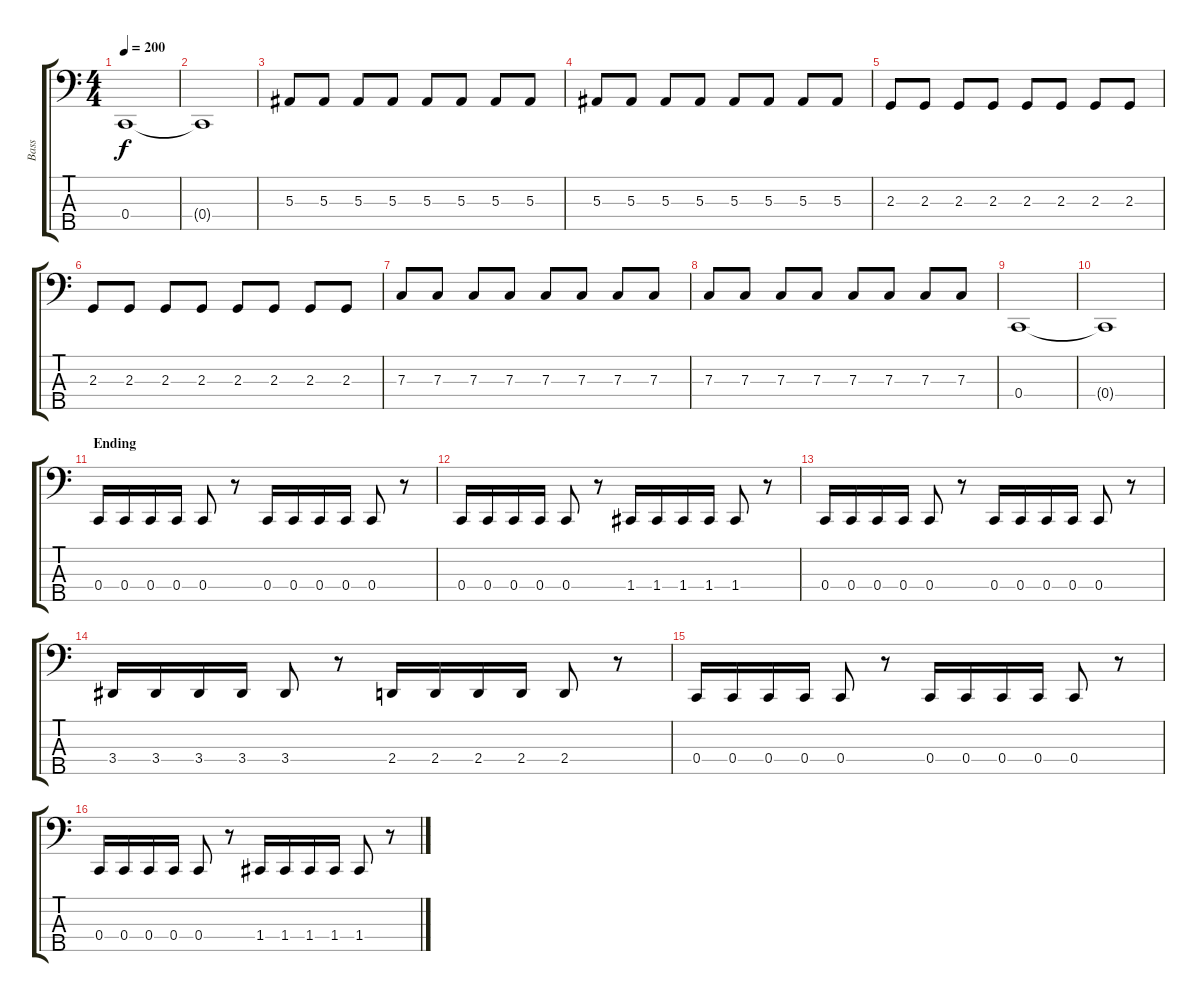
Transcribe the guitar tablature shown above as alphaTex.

\track ("Bass" "Bass") {instrument electricbasspick}
\staff {score tabs}
\tuning (Eb2 Bb1 F1 C1 G0) {hide}
\ts (4 4)
\tempo 200
\clef f4
\ks c
0.4.1{dy f} |
0.4{t}.1 |
5.3.8 5.3.8 5.3.8 5.3.8 5.3.8 5.3.8 5.3.8 5.3.8 |
5.3.8 5.3.8 5.3.8 5.3.8 5.3.8 5.3.8 5.3.8 5.3.8 |
2.3.8 2.3.8 2.3.8 2.3.8 2.3.8 2.3.8 2.3.8 2.3.8 |
2.3.8 2.3.8 2.3.8 2.3.8 2.3.8 2.3.8 2.3.8 2.3.8 |
7.3.8 7.3.8 7.3.8 7.3.8 7.3.8 7.3.8 7.3.8 7.3.8 |
7.3.8 7.3.8 7.3.8 7.3.8 7.3.8 7.3.8 7.3.8 7.3.8 |
0.4.1 |
0.4{t}.1 |
\section ("" "Ending")
0.4.16 0.4.16 0.4.16 0.4.16 0.4.8 r.8 0.4.16 0.4.16 0.4.16 0.4.16 0.4.8 r.8 |
0.4.16 0.4.16 0.4.16 0.4.16 0.4.8 r.8 1.4.16 1.4.16 1.4.16 1.4.16 1.4.8 r.8 |
0.4.16 0.4.16 0.4.16 0.4.16 0.4.8 r.8 0.4.16 0.4.16 0.4.16 0.4.16 0.4.8 r.8 |
3.4.16 3.4.16 3.4.16 3.4.16 3.4.8 r.8 2.4.16 2.4.16 2.4.16 2.4.16 2.4.8 r.8 |
0.4.16 0.4.16 0.4.16 0.4.16 0.4.8 r.8 0.4.16 0.4.16 0.4.16 0.4.16 0.4.8 r.8 |
0.4.16 0.4.16 0.4.16 0.4.16 0.4.8 r.8 1.4.16 1.4.16 1.4.16 1.4.16 1.4.8 r.8
